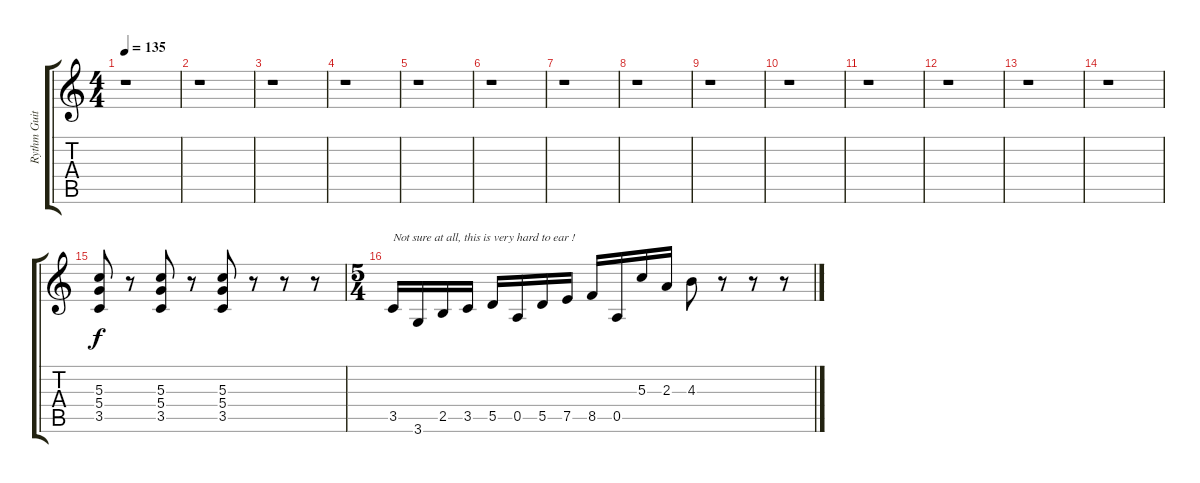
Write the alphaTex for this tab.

\track ("Rythm Guitar" "Rythm Guit") {instrument distortionguitar}
\staff {score tabs}
\tuning (E4 B3 G3 D3 A2 E2) {hide}
\ts (4 4)
\tempo 135
\clef g2
\ks c
r.1{dy f} |
r.1 |
r.1 |
r.1 |
r.1 |
r.1 |
r.1 |
r.1 |
r.1 |
r.1 |
r.1 |
r.1 |
r.1 |
r.1 |
(5.3 5.4 3.5).8 r.8 (5.3 5.4 3.5).8 r.8 (5.3 5.4 3.5).8 r.8 r.8 r.8 |
\ts (5 4)
3.5.16{txt "Not sure at all, this is very hard to ear !"} 3.6.16 2.5.16 3.5.16 5.5.16 0.5.16 5.5.16 7.5.16 8.5.16 0.5.16 5.3.16 2.3.16 4.3.8 r.8 r.8 r.8
